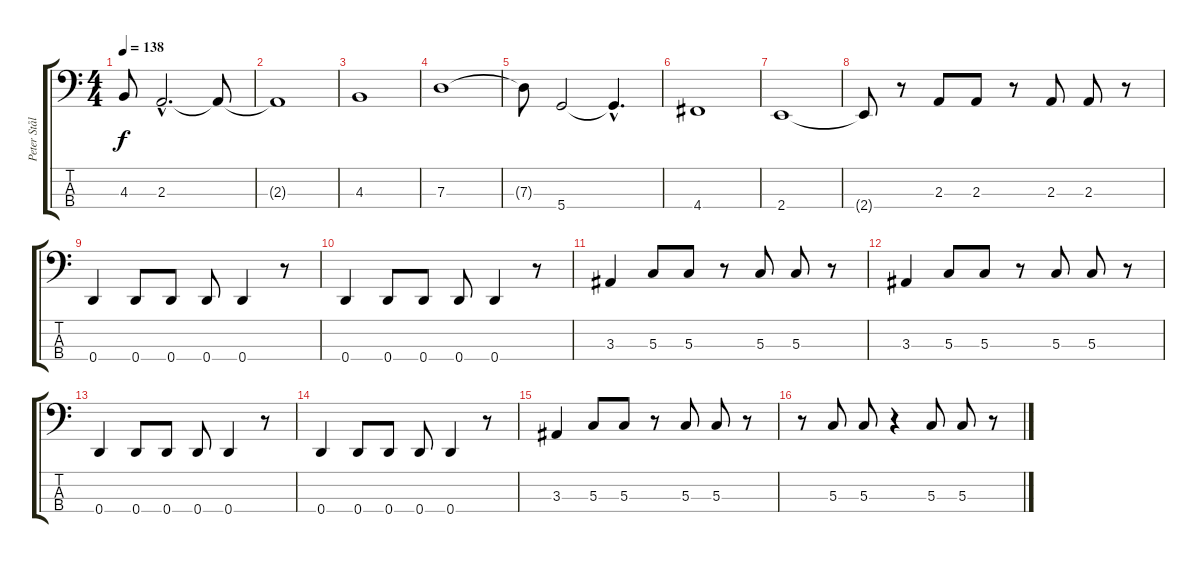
\track ("Peter Stålfors - Bass" "Peter Stål") {instrument electricbassfinger}
\staff {score tabs}
\tuning (F2 C2 G1 D1) {hide}
\ts (4 4)
\tempo 138
\clef f4
\ks c
4.3.8{dy f} 2.3{hac}.2{d} 2.3{t}.8 |
2.3{t}.1 |
4.3.1 |
7.3.1 |
7.3{t}.8 5.4.2 5.4{hac t}.4{d} |
4.4.1 |
2.4.1 |
2.4{t}.8 r.8 2.3.8 2.3.8 r.8 2.3.8 2.3.8 r.8 |
0.4.4 0.4.8 0.4.8 0.4.8 0.4.4 r.8 |
0.4.4 0.4.8 0.4.8 0.4.8 0.4.4 r.8 |
3.3.4 5.3.8 5.3.8 r.8 5.3.8 5.3.8 r.8 |
3.3.4 5.3.8 5.3.8 r.8 5.3.8 5.3.8 r.8 |
0.4.4 0.4.8 0.4.8 0.4.8 0.4.4 r.8 |
0.4.4 0.4.8 0.4.8 0.4.8 0.4.4 r.8 |
3.3.4 5.3.8 5.3.8 r.8 5.3.8 5.3.8 r.8 |
r.8 5.3.8 5.3.8 r.4 5.3.8 5.3.8 r.8
